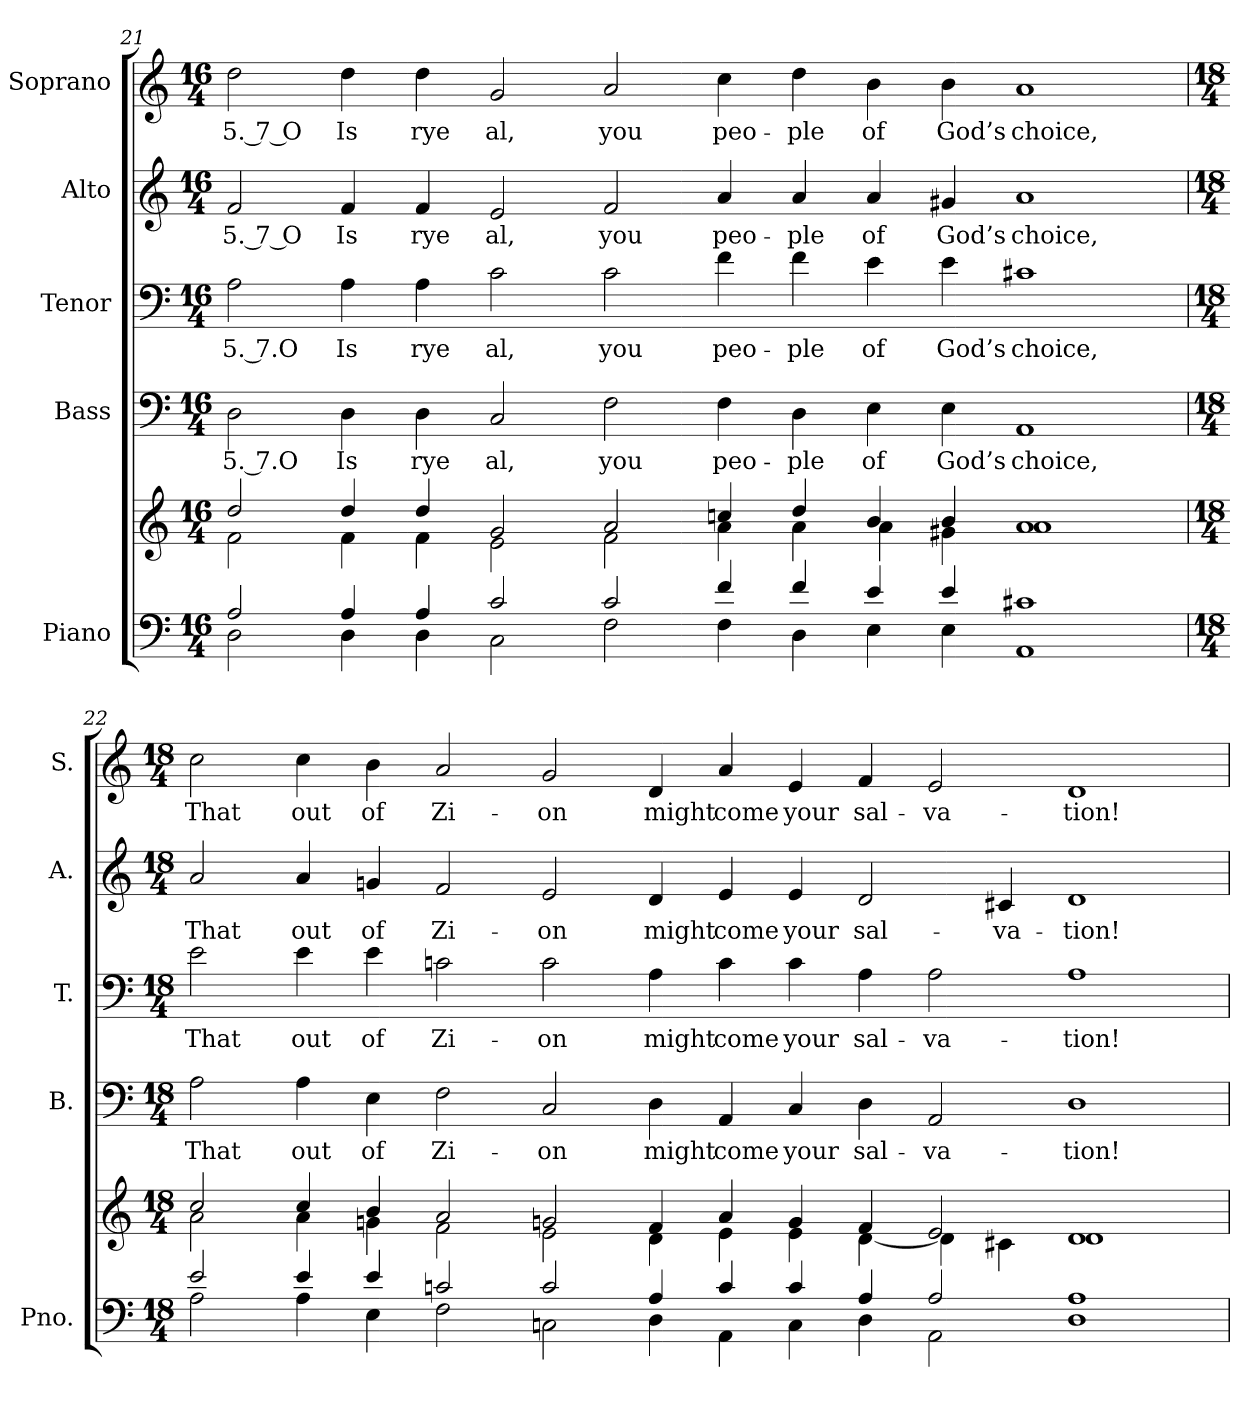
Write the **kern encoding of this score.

**kern	**kern	**kern	**text	**kern	**text	**kern	**text	**kern	**text
*part5	*part5	*part4	*part4	*part3	*part3	*part2	*part2	*part1	*part1
*staff6	*staff5	*staff4	*staff4	*staff3	*staff3	*staff2	*staff2	*staff1	*staff1
*I"Piano	*	*I"Bass	*	*I"Tenor	*	*I"Alto	*	*I"Soprano	*
*I'Pno.	*	*I'B.	*	*I'T.	*	*I'A.	*	*I'S.	*
*clefF4	*clefG2	*clefF4	*	*clefF4	*	*clefG2	*	*clefG2	*
*k[]	*k[]	*k[]	*	*k[]	*	*k[]	*	*k[]	*
*C:	*C:	*C:	*	*C:	*	*C:	*	*C:	*
*M16/4	*M16/4	*M16/4	*	*M16/4	*	*M16/4	*	*M16/4	*
=21	=21	=21	=21	=21	=21	=21	=21	=21	=21
*^	*^	*	*	*	*	*	*	*	*
!	!	!	!	!	!LO:LY:b:color=#000000	!	!	!	!	!	!
!	!	!	!	!	!	!	!LO:LY:b:color=#000000	!	!	!	!
!	!	!	!	!	!	!	!	!	!LO:LY:b:color=#000000	!	!
!	!	!	!	!	!	!	!	!	!	!	!LO:LY:b:color=#000000
2Ai/	2Di\	2ddi/	2fi\	2Di\	5. 7.O	2Ai\	5. 7.O	2fi/	5. 7 O	2ddi\	5. 7 O
!	!	!	!	!	!LO:LY:b:color=#000000	!	!	!	!	!	!
!	!	!	!	!	!	!	!LO:LY:b:color=#000000	!	!	!	!
!	!	!	!	!	!	!	!	!	!LO:LY:b:color=#000000	!	!
!	!	!	!	!	!	!	!	!	!	!	!LO:LY:b:color=#000000
4Ai/	4Di\	4ddi/	4fi\	4Di\	Is	4Ai\	Is	4fi/	Is	4ddi\	Is
!	!	!	!	!	!LO:LY:b:color=#000000	!	!	!	!	!	!
!	!	!	!	!	!	!	!LO:LY:b:color=#000000	!	!	!	!
!	!	!	!	!	!	!	!	!	!LO:LY:b:color=#000000	!	!
!	!	!	!	!	!	!	!	!	!	!	!LO:LY:b:color=#000000
4Ai/	4Di\	4ddi/	4fi\	4Di\	rye	4Ai\	rye	4fi/	rye	4ddi\	rye
!	!	!	!	!	!LO:LY:b:color=#000000	!	!	!	!	!	!
!	!	!	!	!	!	!	!LO:LY:b:color=#000000	!	!	!	!
!	!	!	!	!	!	!	!	!	!LO:LY:b:color=#000000	!	!
!	!	!	!	!	!	!	!	!	!	!	!LO:LY:b:color=#000000
2ci/	2Ci\	2gi/	2ei\	2Ci/	al,	2ci\	al,	2ei/	al,	2gi/	al,
!	!	!	!	!	!LO:LY:b:color=#000000	!	!	!	!	!	!
!	!	!	!	!	!	!	!LO:LY:b:color=#000000	!	!	!	!
!	!	!	!	!	!	!	!	!	!LO:LY:b:color=#000000	!	!
!	!	!	!	!	!	!	!	!	!	!	!LO:LY:b:color=#000000
2ci/	2Fi\	2ai/	2fi\	2Fi\	you	2ci\	you	2fi/	you	2ai/	you
!	!	!	!	!	!LO:LY:b:color=#000000	!	!	!	!	!	!
!	!	!	!	!	!	!	!LO:LY:b:color=#000000	!	!	!	!
!	!	!	!	!	!	!	!	!	!LO:LY:b:color=#000000	!	!
!	!	!	!	!	!	!	!	!	!	!	!LO:LY:b:color=#000000
4fi/	4Fi\	4ccni/	4ai\	4Fi\	peo-	4fi\	peo-	4ai/	peo-	4cci\	peo-
!	!	!	!	!	!LO:LY:b:color=#000000	!	!	!	!	!	!
!	!	!	!	!	!	!	!LO:LY:b:color=#000000	!	!	!	!
!	!	!	!	!	!	!	!	!	!LO:LY:b:color=#000000	!	!
!	!	!	!	!	!	!	!	!	!	!	!LO:LY:b:color=#000000
4fi/	4Di\	4ddi/	4ai\	4Di\	-ple	4fi\	-ple	4ai/	-ple	4ddi\	-ple
!	!	!	!	!	!LO:LY:b:color=#000000	!	!	!	!	!	!
!	!	!	!	!	!	!	!LO:LY:b:color=#000000	!	!	!	!
!	!	!	!	!	!	!	!	!	!LO:LY:b:color=#000000	!	!
!	!	!	!	!	!	!	!	!	!	!	!LO:LY:b:color=#000000
4ei/	4Ei\	4bi/	4ai\	4Ei\	of	4ei\	of	4ai/	of	4bi\	of
!	!	!	!	!	!LO:LY:b:color=#000000	!	!	!	!	!	!
!	!	!	!	!	!	!	!LO:LY:b:color=#000000	!	!	!	!
!	!	!	!	!	!	!	!	!	!LO:LY:b:color=#000000	!	!
!	!	!	!	!	!	!	!	!	!	!	!LO:LY:b:color=#000000
4ei/	4Ei\	4bi/	4g#Xi\	4Ei\	God’s	4ei\	God’s	4g#Xi/	God’s	4bi\	God’s
!	!	!	!	!	!LO:LY:b:color=#000000	!	!	!	!	!	!
!	!	!	!	!	!	!	!LO:LY:b:color=#000000	!	!	!	!
!	!	!	!	!	!	!	!	!	!LO:LY:b:color=#000000	!	!
!	!	!	!	!	!	!	!	!	!	!	!LO:LY:b:color=#000000
1c#Xi	1AAi	1ai	1ai	1AAi	choice,	1c#Xi	choice,	1ai	choice,	1ai	choice,
=22	=22	=22	=22	=22	=22	=22	=22	=22	=22	=22	=22
*M18/4	*	*M18/4	*	*M18/4	*	*M18/4	*	*M18/4	*	*M18/4	*
!	!	!	!	!	!LO:LY:b:color=#000000	!	!	!	!	!	!
!	!	!	!	!	!	!	!LO:LY:b:color=#000000	!	!	!	!
!	!	!	!	!	!	!	!	!	!LO:LY:b:color=#000000	!	!
!	!	!	!	!	!	!	!	!	!	!	!LO:LY:b:color=#000000
2ei/	2Ai\	2cci/	2ai\	2Ai\	That	2ei\	That	2ai/	That	2cci\	That
!	!	!	!	!	!LO:LY:b:color=#000000	!	!	!	!	!	!
!	!	!	!	!	!	!	!LO:LY:b:color=#000000	!	!	!	!
!	!	!	!	!	!	!	!	!	!LO:LY:b:color=#000000	!	!
!	!	!	!	!	!	!	!	!	!	!	!LO:LY:b:color=#000000
4ei/	4Ai\	4cci/	4ai\	4Ai\	out	4ei\	out	4ai/	out	4cci\	out
!	!	!	!	!	!LO:LY:b:color=#000000	!	!	!	!	!	!
!	!	!	!	!	!	!	!LO:LY:b:color=#000000	!	!	!	!
!	!	!	!	!	!	!	!	!	!LO:LY:b:color=#000000	!	!
!	!	!	!	!	!	!	!	!	!	!	!LO:LY:b:color=#000000
4ei/	4Ei\	4bi/	4gni\	4Ei\	of	4ei\	of	4gni/	of	4bi\	of
!	!	!	!	!	!LO:LY:b:color=#000000	!	!	!	!	!	!
!	!	!	!	!	!	!	!LO:LY:b:color=#000000	!	!	!	!
!	!	!	!	!	!	!	!	!	!LO:LY:b:color=#000000	!	!
!	!	!	!	!	!	!	!	!	!	!	!LO:LY:b:color=#000000
2cni/	2Fi\	2ai/	2fi\	2Fi\	Zi-	2cni\	Zi-	2fi/	Zi-	2ai/	Zi-
!	!	!	!	!	!LO:LY:b:color=#000000	!	!	!	!	!	!
!	!	!	!	!	!	!	!LO:LY:b:color=#000000	!	!	!	!
!	!	!	!	!	!	!	!	!	!LO:LY:b:color=#000000	!	!
!	!	!	!	!	!	!	!	!	!	!	!LO:LY:b:color=#000000
2ci/	2Cni\	2gni/	2ei\	2Ci/	-on	2ci\	-on	2ei/	-on	2gi/	-on
!	!	!	!	!	!LO:LY:b:color=#000000	!	!	!	!	!	!
!	!	!	!	!	!	!	!LO:LY:b:color=#000000	!	!	!	!
!	!	!	!	!	!	!	!	!	!LO:LY:b:color=#000000	!	!
!	!	!	!	!	!	!	!	!	!	!	!LO:LY:b:color=#000000
4Ai/	4Di\	4fi/	4di\	4Di\	might	4Ai\	might	4di/	might	4di/	might
!	!	!	!	!	!LO:LY:b:color=#000000	!	!	!	!	!	!
!	!	!	!	!	!	!	!LO:LY:b:color=#000000	!	!	!	!
!	!	!	!	!	!	!	!	!	!LO:LY:b:color=#000000	!	!
!	!	!	!	!	!	!	!	!	!	!	!LO:LY:b:color=#000000
4ci/	4AAi\	4ai/	4ei\	4AAi/	come	4ci\	come	4ei/	come	4ai/	come
!	!	!	!	!	!LO:LY:b:color=#000000	!	!	!	!	!	!
!	!	!	!	!	!	!	!LO:LY:b:color=#000000	!	!	!	!
!	!	!	!	!	!	!	!	!	!LO:LY:b:color=#000000	!	!
!	!	!	!	!	!	!	!	!	!	!	!LO:LY:b:color=#000000
4ci/	4Ci\	4gi/	4ei\	4Ci/	your	4ci\	your	4ei/	your	4ei/	your
!	!	!	!	!	!LO:LY:b:color=#000000	!	!	!	!	!	!
!	!	!	!	!	!	!	!LO:LY:b:color=#000000	!	!	!	!
!	!	!	!	!	!	!	!	!	!LO:LY:b:color=#000000	!	!
!	!	!	!	!	!	!	!	!	!	!	!LO:LY:b:color=#000000
4Ai/	4Di\	4fi/	[<4di\	4Di\	sal-	4Ai\	sal-	2di/	sal-	4fi/	sal-
!	!	!	!	!	!LO:LY:b:color=#000000	!	!	!	!	!	!
!	!	!	!	!	!	!	!LO:LY:b:color=#000000	!	!	!	!
!	!	!	!	!	!	!	!	!	!	!	!LO:LY:b:color=#000000
2Ai/	2AAi\	2ei/	4di\]	2AAi/	-va-	2Ai\	-va-	.	.	2ei/	-va-
!	!	!	!	!	!	!	!	!	!LO:LY:b:color=#000000	!	!
.	.	.	4c#Xi\	.	.	.	.	4c#Xi/	-va-	.	.
!	!	!	!	!	!LO:LY:b:color=#000000	!	!	!	!	!	!
!	!	!	!	!	!	!	!LO:LY:b:color=#000000	!	!	!	!
!	!	!	!	!	!	!	!	!	!LO:LY:b:color=#000000	!	!
!	!	!	!	!	!	!	!	!	!	!	!LO:LY:b:color=#000000
1Ai	1Di	1di	1di	1Di	-tion!	1Ai	-tion!	1di	-tion!	1di	-tion!
*v	*v	*	*	*	*	*	*	*	*	*	*
*	*v	*v	*	*	*	*	*	*	*	*
=	=	=	=	=	=	=	=	=	=
*-	*-	*-	*-	*-	*-	*-	*-	*-	*-
